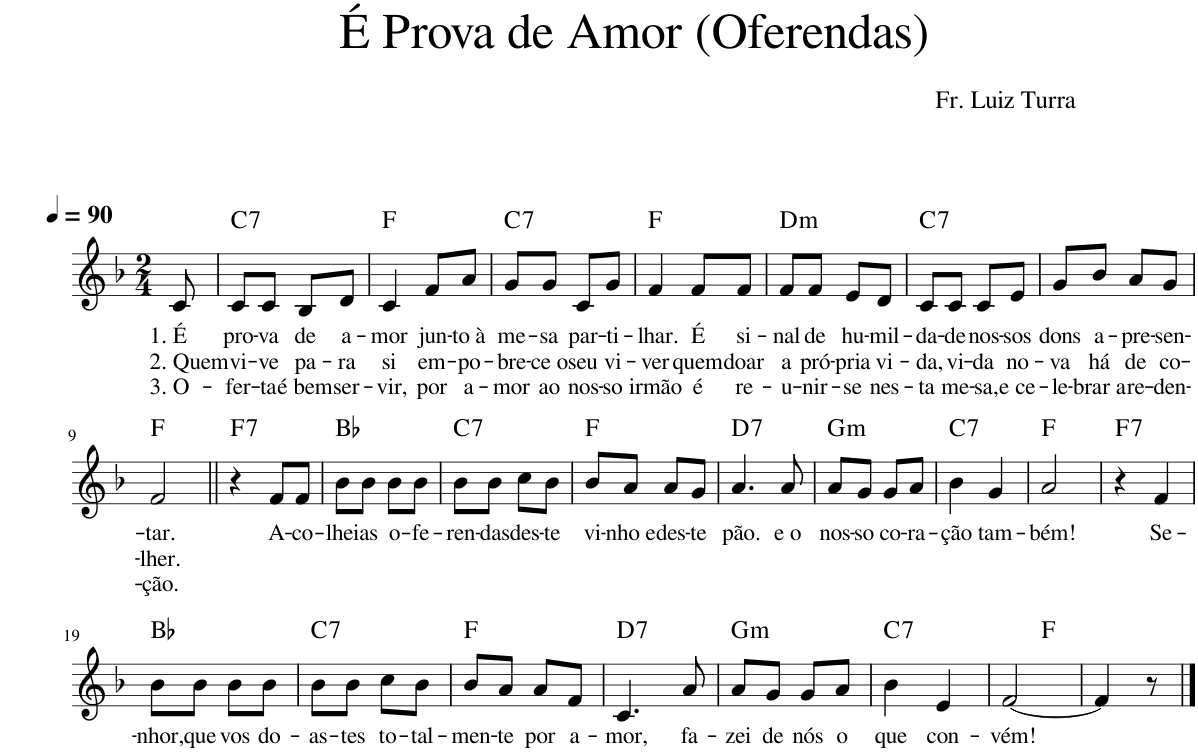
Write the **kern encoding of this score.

**kern	**text	**text	**text	**harte
*part1	*part1	*part1	*part1	*part1
*staff1	*staff1	*staff1	*staff1	*
*I"Voz	*	*	*	*
*I'Vo.	*	*	*	*
*clefG2	*	*	*	*
*k[b-]	*	*	*	*
*M2/4	*	*	*	*
*MM90	*	*	*	*
=1	=1	=1	=1	=1
!	!LO:LY:b	!LO:LY:b	!LO:LY:b	!
8c/	1. É	2. Quem	3. O-	.
=2	=2	=2	=2	=2
!	!LO:LY:b	!LO:LY:b	!LO:LY:b	!LO:H:kt=7
8c/L	pro-	vi-	-fer-	C:7
!	!LO:LY:b	!LO:LY:b	!LO:LY:b	!
8c/J	-va	-ve	-ta	.
!	!LO:LY:b	!LO:LY:b	!LO:LY:b	!
8B-/L	de	pa-	é bem	.
!	!LO:LY:b	!LO:LY:b	!LO:LY:b	!
8d/J	a-	-ra	ser-	.
=3	=3	=3	=3	=3
!	!LO:LY:b	!LO:LY:b	!LO:LY:b	!
4c/	-mor	si	-vir,	F:maj
!	!LO:LY:b	!LO:LY:b	!LO:LY:b	!
8f/L	jun-	em-	por	.
!	!LO:LY:b	!LO:LY:b	!LO:LY:b	!
8a/J	-to à	-po-	a-	.
=4	=4	=4	=4	=4
!	!LO:LY:b	!LO:LY:b	!LO:LY:b	!LO:H:kt=7
8g/L	me-	-bre-	-mor	C:7
!	!LO:LY:b	!LO:LY:b	!LO:LY:b	!
8g/J	-sa	-ce o	ao	.
!	!LO:LY:b	!LO:LY:b	!LO:LY:b	!
8c/L	par-	seu	nos-	.
!	!LO:LY:b	!LO:LY:b	!LO:LY:b	!
8g/J	-ti-	vi-	-so	.
=5	=5	=5	=5	=5
!	!LO:LY:b	!LO:LY:b	!LO:LY:b	!
4f/	-lhar.	-ver	irmão	F:maj
!	!LO:LY:b	!LO:LY:b	!LO:LY:b	!
8f/L	É	quem	é	.
!	!LO:LY:b	!LO:LY:b	!LO:LY:b	!
8f/J	si-	doar	re-	.
=6	=6	=6	=6	=6
!	!LO:LY:b	!LO:LY:b	!LO:LY:b	!LO:H:kt=m
8f/L	-nal	a	-u-	D:min
!	!LO:LY:b	!LO:LY:b	!LO:LY:b	!
8f/J	de	pró-	-nir-	.
!	!LO:LY:b	!LO:LY:b	!LO:LY:b	!
8e/L	hu-	-pria	-se	.
!	!LO:LY:b	!LO:LY:b	!LO:LY:b	!
8d/J	-mil-	vi-	nes-	.
=7	=7	=7	=7	=7
!	!LO:LY:b	!LO:LY:b	!LO:LY:b	!LO:H:kt=7
8c/L	-da-	-da,	-ta	C:7
!	!LO:LY:b	!LO:LY:b	!LO:LY:b	!
8c/J	-de	vi-	me-	.
!	!LO:LY:b	!LO:LY:b	!LO:LY:b	!
8c/L	nos-	-da	-sa,	.
!	!LO:LY:b	!LO:LY:b	!LO:LY:b	!
8e/J	-sos	no-	e ce-	.
=8	=8	=8	=8	=8
!	!LO:LY:b	!LO:LY:b	!LO:LY:b	!
8g/L	dons	-va	-le-	.
!	!LO:LY:b	!LO:LY:b	!LO:LY:b	!
8b-/J	a-	há	-brar a	.
!	!LO:LY:b	!LO:LY:b	!LO:LY:b	!
8a/L	-pre-	de	re-	.
!	!LO:LY:b	!LO:LY:b	!LO:LY:b	!
8g/J	-sen-	co-	-den-	.
!!LO:LB:g=z
=9	=9	=9	=9	=9
!	!LO:LY:b	!LO:LY:b	!LO:LY:b	!
2f/	-tar.	-lher.	-ção.	F:maj
=10||	=10||	=10||	=10||	=10||
!	!	!	!	!LO:H:kt=7
4r	.	.	.	F:7
!	!LO:LY:b	!	!	!
8f/L	A-	.	.	.
!	!LO:LY:b	!	!	!
8f/J	-co-	.	.	.
=11	=11	=11	=11	=11
!	!LO:LY:b	!	!	!
8b-\L	-lhei	.	.	Bb:maj
!	!LO:LY:b	!	!	!
8b-\J	as	.	.	.
!	!LO:LY:b	!	!	!
8b-\L	o-	.	.	.
!	!LO:LY:b	!	!	!
8b-\J	-fe-	.	.	.
=12	=12	=12	=12	=12
!	!LO:LY:b	!	!	!LO:H:kt=7
8b-\L	-ren-	.	.	C:7
!	!LO:LY:b	!	!	!
8b-\J	-das	.	.	.
!	!LO:LY:b	!	!	!
8cc\L	des-	.	.	.
!	!LO:LY:b	!	!	!
8b-\J	-te	.	.	.
=13	=13	=13	=13	=13
!	!LO:LY:b	!	!	!
8b-/L	vi-	.	.	F:maj
!	!LO:LY:b	!	!	!
8a/J	-nho e	.	.	.
!	!LO:LY:b	!	!	!
8a/L	des-	.	.	.
!	!LO:LY:b	!	!	!
8g/J	-te	.	.	.
=14	=14	=14	=14	=14
!	!LO:LY:b	!	!	!LO:H:kt=7
4.a/	pão.	.	.	D:7
!	!LO:LY:b	!	!	!
8a/	e o	.	.	.
=15	=15	=15	=15	=15
!	!LO:LY:b	!	!	!LO:H:kt=m
8a/L	nos-	.	.	G:min
!	!LO:LY:b	!	!	!
8g/J	-so	.	.	.
!	!LO:LY:b	!	!	!
8g/L	co-	.	.	.
!	!LO:LY:b	!	!	!
8a/J	-ra-	.	.	.
=16	=16	=16	=16	=16
!	!LO:LY:b	!	!	!LO:H:kt=7
4b-\	-ção	.	.	C:7
!	!LO:LY:b	!	!	!
4g/	tam-	.	.	.
=17	=17	=17	=17	=17
!	!LO:LY:b	!	!	!
2a/	-bém!	.	.	F:maj
=18	=18	=18	=18	=18
!	!	!	!	!LO:H:kt=7
4r	.	.	.	F:7
!	!LO:LY:b	!	!	!
4f/	Se-	.	.	.
!!LO:LB:g=z
=19	=19	=19	=19	=19
!	!LO:LY:b	!	!	!
8b-\L	-nhor,	.	.	Bb:maj
!	!LO:LY:b	!	!	!
8b-\J	que	.	.	.
!	!LO:LY:b	!	!	!
8b-\L	vos	.	.	.
!	!LO:LY:b	!	!	!
8b-\J	do-	.	.	.
=20	=20	=20	=20	=20
!	!LO:LY:b	!	!	!LO:H:kt=7
8b-\L	-as-	.	.	C:7
!	!LO:LY:b	!	!	!
8b-\J	-tes	.	.	.
!	!LO:LY:b	!	!	!
8cc\L	to-	.	.	.
!	!LO:LY:b	!	!	!
8b-\J	-tal-	.	.	.
=21	=21	=21	=21	=21
!	!LO:LY:b	!	!	!
8b-/L	-men-	.	.	F:maj
!	!LO:LY:b	!	!	!
8a/J	-te	.	.	.
!	!LO:LY:b	!	!	!
8a/L	por	.	.	.
!	!LO:LY:b	!	!	!
8f/J	a-	.	.	.
=22	=22	=22	=22	=22
!	!LO:LY:b	!	!	!LO:H:kt=7
4.c/	-mor,	.	.	D:7
!	!LO:LY:b	!	!	!
8a/	fa-	.	.	.
=23	=23	=23	=23	=23
!	!LO:LY:b	!	!	!LO:H:kt=m
8a/L	-zei	.	.	G:min
!	!LO:LY:b	!	!	!
8g/J	de	.	.	.
!	!LO:LY:b	!	!	!
8g/L	nós	.	.	.
!	!LO:LY:b	!	!	!
8a/J	o	.	.	.
=24	=24	=24	=24	=24
!	!LO:LY:b	!	!	!LO:H:kt=7
4b-\	que	.	.	C:7
!	!LO:LY:b	!	!	!
4e/	con-	.	.	.
=25	=25	=25	=25	=25
!	!LO:LY:b	!	!	!
*^	*	*	*	*
[2f/	4ryy	-vém!	.	.	.
.	4ryy	.	.	.	F:maj
*v	*v	*	*	*	*
=26	=26	=26	=26	=26
4f/]	.	.	.	.
8r	.	.	.	.
==	==	==	==	==
*-	*-	*-	*-	*-
